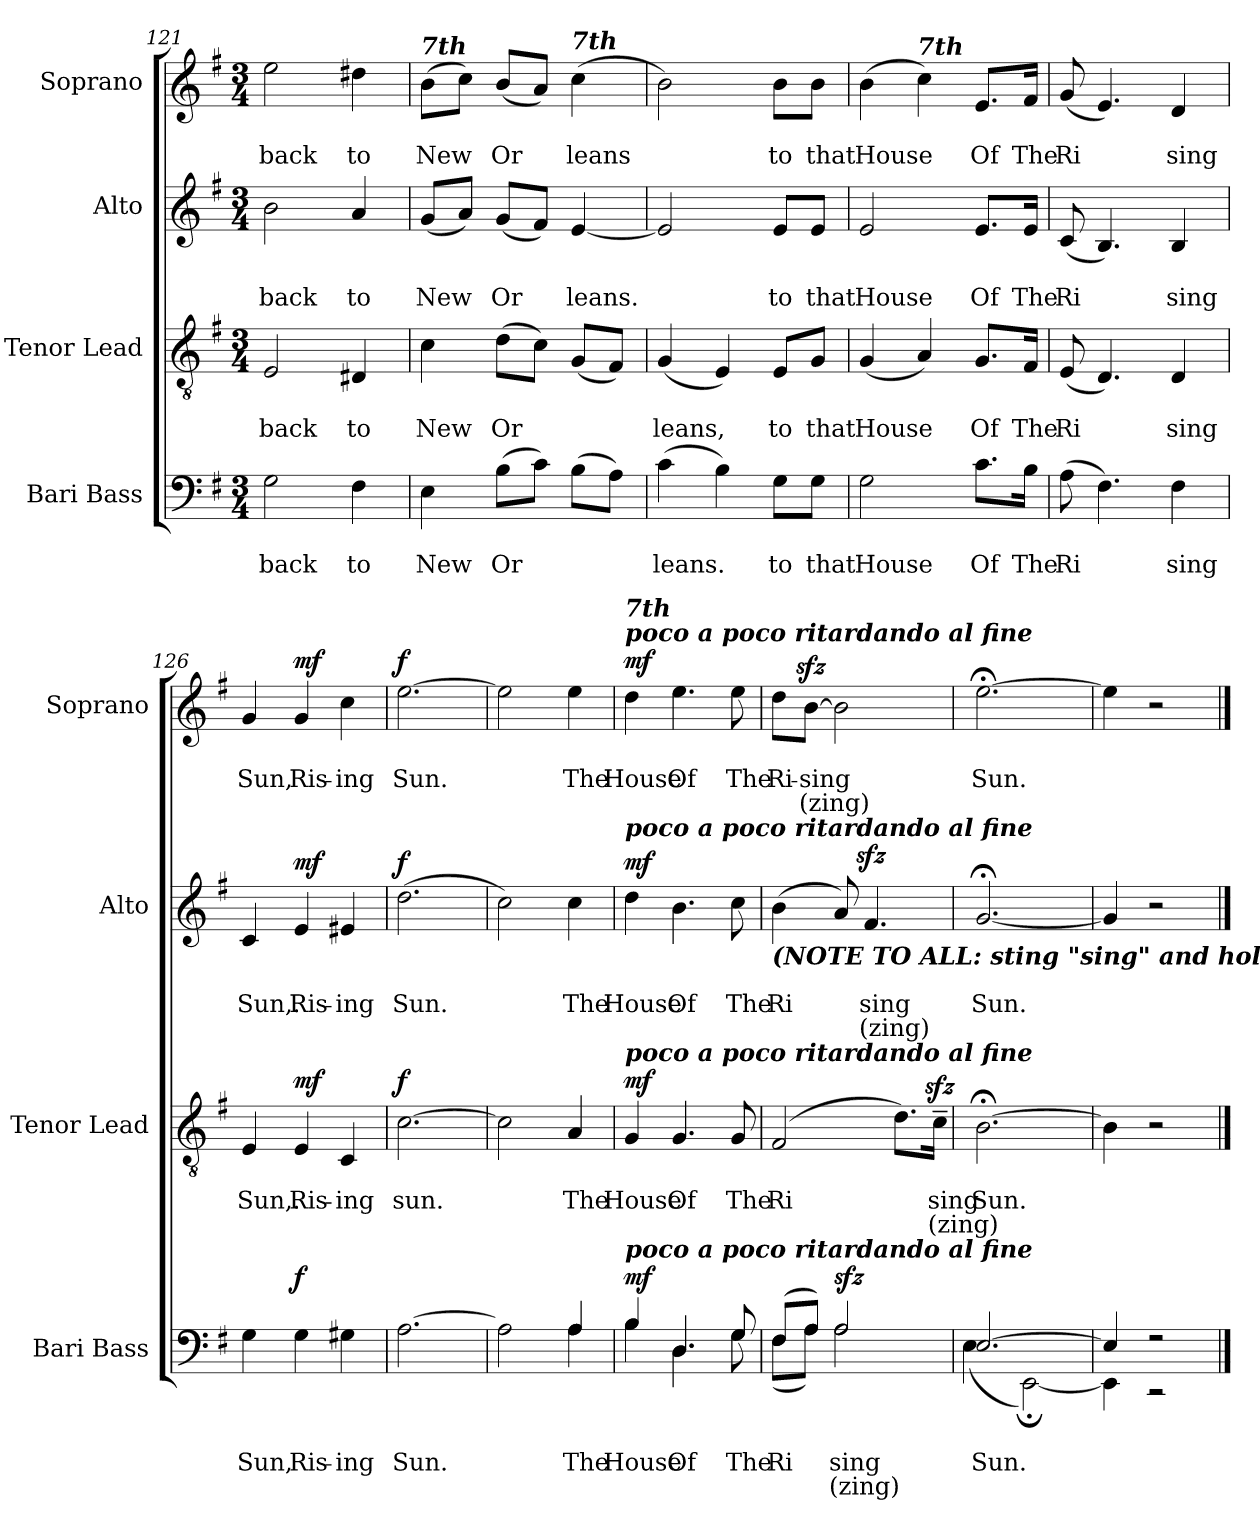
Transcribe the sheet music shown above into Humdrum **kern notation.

**kern	**text	**text	**text	**dynam	**kern	**text	**text	**text	**dynam	**kern	**text	**text	**text	**dynam	**kern	**text	**text	**text	**dynam
*part4	*part4	*part4	*part4	*part4	*part3	*part3	*part3	*part3	*part3	*part2	*part2	*part2	*part2	*part2	*part1	*part1	*part1	*part1	*part1
*staff4	*staff4	*staff4	*staff4	*staff4	*staff3	*staff3	*staff3	*staff3	*staff3	*staff2	*staff2	*staff2	*staff2	*staff2	*staff1	*staff1	*staff1	*staff1	*staff1
*I"Bari Bass	*	*	*	*	*I"Tenor Lead	*	*	*	*	*I"Alto	*	*	*	*	*I"Soprano	*	*	*	*
*I'Bari Bass	*	*	*	*	*I'Tenor  Lead	*	*	*	*	*I'Alto	*	*	*	*	*I'Soprano	*	*	*	*
*clefF4	*	*	*	*	*clefGv2	*	*	*	*	*clefG2	*	*	*	*	*clefG2	*	*	*	*
*k[f#]	*	*	*	*	*k[f#]	*	*	*	*	*k[f#]	*	*	*	*	*k[f#]	*	*	*	*
*M3/4	*	*	*	*	*M3/4	*	*	*	*	*M3/4	*	*	*	*	*M3/4	*	*	*	*
=121	=121	=121	=121	=121	=121	=121	=121	=121	=121	=121	=121	=121	=121	=121	=121	=121	=121	=121	=121
!	!	!LO:LY:b	!	!	!	!	!LO:LY:b	!	!	!	!	!LO:LY:b	!	!	!	!	!LO:LY:b	!	!
2G\	.	back	.	.	2E/	.	back	.	.	2b\	.	back	.	.	2ee\	.	back	.	.
!	!	!LO:LY:b	!	!	!	!	!LO:LY:b	!	!	!	!	!LO:LY:b	!	!	!	!	!LO:LY:b	!	!
4F#\	.	to	.	.	4D#X/	.	to	.	.	4a/	.	to	.	.	4dd#X\	.	to	.	.
=122	=122	=122	=122	=122	=122	=122	=122	=122	=122	=122	=122	=122	=122	=122	=122	=122	=122	=122	=122
!	!	!	!	!	!	!	!	!	!	!	!	!	!	!	!LO:TX:Bi:t=7th	!	!	!	!
!	!	!LO:LY:b	!	!	!	!	!LO:LY:b	!	!	!	!	!LO:LY:b	!	!	!	!	!LO:LY:b	!	!
4E\	.	New	.	.	4c\	.	New	.	.	(<8g/L	.	New	.	.	(>8b\L	.	New	.	.
.	.	.	.	.	.	.	.	.	.	8a/J)	.	.	.	.	8cc\J)	.	.	.	.
!	!	!LO:LY:b	!	!	!	!	!LO:LY:b	!	!	!	!	!LO:LY:b	!	!	!	!	!LO:LY:b	!	!
(>8B\L	.	Or	.	.	(>8d\L	.	Or	.	.	(<8g/L	.	Or	.	.	(>8b/L	.	Or	.	.
8c\J)	.	.	.	.	8c\J)	.	.	.	.	8f#/J)	.	.	.	.	8a/J)	.	.	.	.
!	!	!	!	!	!	!	!	!	!	!	!	!	!	!	!LO:TX:a:Bi:t=7th	!	!	!	!
!	!	!	!	!	!	!	!	!	!	!	!	!LO:LY:b	!	!	!	!	!LO:LY:b	!	!
(>8B\L	.	.	.	.	(<8G/L	.	.	.	.	[4e/	.	leans.	.	.	(>4cc\	.	leans	.	.
8A\J)	.	.	.	.	8F#/J)	.	.	.	.	.	.	.	.	.	.	.	.	.	.
=123	=123	=123	=123	=123	=123	=123	=123	=123	=123	=123	=123	=123	=123	=123	=123	=123	=123	=123	=123
!	!	!LO:LY:b	!	!	!	!	!LO:LY:b	!	!	!	!	!	!	!	!	!	!	!	!
(>4c\	.	leans.	.	.	(<4G/	.	leans,	.	.	2e/]	.	.	.	.	2b\)	.	.	.	.
4B\)	.	.	.	.	4E/)	.	.	.	.	.	.	.	.	.	.	.	.	.	.
!	!	!LO:LY:b	!	!	!	!	!LO:LY:b	!	!	!	!	!LO:LY:b	!	!	!	!	!LO:LY:b	!	!
8G\L	.	to	.	.	8E/L	.	to	.	.	8e/L	.	to	.	.	8b\L	.	to	.	.
!	!	!LO:LY:b	!	!	!	!	!LO:LY:b	!	!	!	!	!LO:LY:b	!	!	!	!	!LO:LY:b	!	!
8G\J	.	that	.	.	8G/J	.	that	.	.	8e/J	.	that	.	.	8b\J	.	that	.	.
=124	=124	=124	=124	=124	=124	=124	=124	=124	=124	=124	=124	=124	=124	=124	=124	=124	=124	=124	=124
!	!	!LO:LY:b	!	!	!	!	!LO:LY:b	!	!	!	!	!LO:LY:b	!	!	!	!	!LO:LY:b	!	!
2G\	.	House	.	.	(<4G/	.	House	.	.	2e/	.	-House	.	.	(>4b\	.	House	.	.
!	!	!	!	!	!	!	!	!	!	!	!	!	!	!	!LO:TX:Bi:t=7th	!	!	!	!
.	.	.	.	.	4A/)	.	.	.	.	.	.	.	.	.	4cc\)	.	.	.	.
!	!	!LO:LY:b	!	!	!	!	!LO:LY:b	!	!	!	!	!LO:LY:b	!	!	!	!	!LO:LY:b	!	!
8.c\L	.	Of	.	.	8.G/L	.	Of	.	.	8.e/L	.	Of	.	.	8.e/L	.	Of	.	.
!	!	!LO:LY:b	!	!	!	!	!LO:LY:b	!	!	!	!	!LO:LY:b	!	!	!	!	!LO:LY:b	!	!
16B\Jk	.	The	.	.	16F#/Jk	.	The	.	.	16e/Jk	.	The	.	.	16f#/Jk	.	The	.	.
=125	=125	=125	=125	=125	=125	=125	=125	=125	=125	=125	=125	=125	=125	=125	=125	=125	=125	=125	=125
!	!	!LO:LY:b	!	!	!	!	!LO:LY:b	!	!	!	!	!LO:LY:b	!	!	!	!	!LO:LY:b	!	!
(>8A\	.	-Ri	.	.	(<8E/	.	Ri	.	.	(<8c/	.	Ri	.	.	(<8g/	.	-Ri	.	.
4.F#\)	.	.	.	.	4.D/)	.	.	.	.	4.B/)	.	.	.	.	4.e/)	.	.	.	.
!	!	!LO:LY:b	!	!	!	!	!LO:LY:b	!	!	!	!	!LO:LY:b	!	!	!	!	!LO:LY:b	!	!
4F#\	.	sing	.	.	4D/	.	sing	.	.	4B/	.	sing	.	.	4d/	.	sing	.	.
=126	=126	=126	=126	=126	=126	=126	=126	=126	=126	=126	=126	=126	=126	=126	=126	=126	=126	=126	=126
!	!	!LO:LY:b	!	!	!	!	!LO:LY:b	!	!	!	!	!LO:LY:b	!	!	!	!	!LO:LY:b	!	!
4G\	.	Sun,	.	.	4E/	.	Sun,.	.	.	4c/	.	Sun,.	.	.	4g/	.	Sun,	.	.
!	!	!LO:LY:b	!	!LO:DY:a	!	!	!LO:LY:b	!	!LO:DY:a	!	!	!LO:LY:b	!	!LO:DY:a	!	!	!LO:LY:b	!	!LO:DY:a
4G\	.	Ris-	.	f	4E/	.	Ris-	.	mf	4e/	.	Ris-	.	mf	4g/	.	Ris-	.	mf
!	!	!LO:LY:b	!	!	!	!	!LO:LY:b	!	!	!	!	!LO:LY:b	!	!	!	!	!LO:LY:b	!	!
4G#X\	.	-ing	.	.	4C/	.	-ing	.	.	4e#X/	.	-ing	.	.	4cc\	.	-ing	.	.
!!LO:LB:g=z
=127	=127	=127	=127	=127	=127	=127	=127	=127	=127	=127	=127	=127	=127	=127	=127	=127	=127	=127	=127
!	!	!LO:LY:b	!	!	!	!	!LO:LY:b	!	!LO:DY:a	!	!	!LO:LY:b	!	!LO:DY:a	!	!	!LO:LY:b	!	!LO:DY:a
[2.A\	.	Sun.	.	.	[2.c\	.	sun.	.	f	(>2.dd\	.	Sun.	.	f	[2.ee\	.	Sun.	.	f
=128	=128	=128	=128	=128	=128	=128	=128	=128	=128	=128	=128	=128	=128	=128	=128	=128	=128	=128	=128
*^	*	*	*	*	*	*	*	*	*	*	*	*	*	*	*	*	*	*	*
2A\]	2ryy	.	.	.	.	2c\]	.	.	.	.	2cc\)	.	.	.	.	2ee\]	.	.	.	.
!	!	!	!LO:LY:b	!	!	!	!	!LO:LY:b	!	!	!	!	!LO:LY:b	!	!	!	!	!LO:LY:b	!	!
4A/	4A\	.	The	.	.	4A/	.	The	.	.	4cc\	.	The	.	.	4ee\	.	The	.	.
=129	=129	=129	=129	=129	=129	=129	=129	=129	=129	=129	=129	=129	=129	=129	=129	=129	=129	=129	=129	=129
*	*	*	*	*	*	*	*	*	*	*	*	*	*	*	*	*MM60	*	*	*	*
!	!	!	!	!	!	!	!	!	!	!	!	!	!	!	!	!LO:TX:a:Bi:t=poco a poco ritardando al fine	!	!	!	!
!	!	!	!	!	!	!	!	!	!	!	!	!	!	!	!	!LO:TX:a:Bi:t=7th	!	!	!	!
!	!	!	!	!	!	!	!	!	!	!	!LO:TX:a:Bi:t=poco a poco ritardando al fine	!	!	!	!	!	!	!	!	!
!	!	!	!	!	!	!LO:TX:a:Bi:t=poco a poco ritardando al fine	!	!	!	!	!	!	!	!	!	!	!	!	!	!
!LO:TX:a:Bi:t=poco a poco ritardando al fine	!	!	!	!	!	!	!	!	!	!	!	!	!	!	!	!	!	!	!	!
!	!	!	!LO:LY:b	!	!LO:DY:a	!	!	!LO:LY:b	!	!LO:DY:a	!	!	!LO:LY:b	!	!LO:DY:a	!	!	!LO:LY:b	!	!LO:DY:a
4B/	4B\	.	House	.	mf	4G/	.	House	.	mf	4dd\	.	House	.	mf	4dd\	.	House	.	mf
!	!	!	!LO:LY:b	!	!	!	!	!LO:LY:b	!	!	!	!	!LO:LY:b	!	!	!	!	!LO:LY:b	!	!
4.D/	4.D\	.	Of	.	.	4.G/	.	Of	.	.	4.b\	.	Of	.	.	4.ee\	.	Of	.	.
!	!	!	!LO:LY:b	!	!	!	!	!LO:LY:b	!	!	!	!	!LO:LY:b	!	!	!	!	!LO:LY:b	!	!
8G/	8G\	.	The	.	.	8G/	.	The	.	.	8cc\	.	The	.	.	8ee\	.	The	.	.
=130	=130	=130	=130	=130	=130	=130	=130	=130	=130	=130	=130	=130	=130	=130	=130	=130	=130	=130	=130	=130
!	!	!	!	!	!	!	!	!	!	!	!	!	!	!	!	!LO:TX:b:Bi:t=[NOTE TO ALL&colon;  sting "sing" and hold the ng to end of the measure]	!	!	!	!
!	!	!	!	!	!	!	!	!	!	!	!LO:TX:b:Bi:t=(NOTE TO ALL&colon; sting "sing" and hold the ng to end of meas..)	!	!	!	!	!	!	!	!	!
!	!	!	!LO:LY:b	!	!	!	!	!LO:LY:b	!	!	!	!	!LO:LY:b	!	!	!	!	!LO:LY:b	!	!
*	*	*	*	*	*	*	*	*	*	*	*	*	*	*	*	*^	*	*	*	*
*	*	*	*	*	*	*	*	*	*	*	*	*	*	*	*	*	*^	*	*	*	*
(>8F#/L	(<8F#\L	.	-Ri	.	.	(>2F#/	.	-Ri	.	.	(>4b\	.	-Ri	.	.	8dd\L	2ryy	2ryy	.	Ri-	.	.
!	!	!	!	!	!	!	!	!	!	!	!	!	!	!	!	!	!	!	!	!LO:LY:b	!LO:LY:b	!
8A/J)	8A\J)	.	.	.	.	.	.	.	.	.	.	.	.	.	.	[8bzz>\J	.	.	.	-sing	(zing)	.
!	!	!	!LO:LY:b	!LO:LY:b	!LO:DY:a	!	!	!	!	!	!	!	!	!	!	!	!	!	!	!	!	!
2A/	2A\	.	sing	(zing)	sfz	.	.	.	.	.	8a/)	.	.	.	.	2b\]	.	.	.	.	.	.
!	!	!	!	!	!	!	!	!	!	!	!	!	!LO:LY:b	!LO:LY:b	!	!	!	!	!	!	!	!
.	.	.	.	.	.	.	.	.	.	.	4.f#zz>/	.	sing	(zing)	.	.	.	.	.	.	.	.
*	*	*	*	*	*	*	*	*	*	*	*	*	*	*	*	*MM30	*	*	*	*	*	*
.	.	.	.	.	.	8.d\L)	.	.	.	.	.	.	.	.	.	.	4ryy	8.ryy	.	.	.	.
*	*	*	*	*	*	*	*	*	*	*	*	*	*	*	*	*MM20	*	*	*	*	*	*
!	!	!	!	!	!	!	!	!LO:LY:b	!LO:LY:b	!	!	!	!	!	!	!	!	!	!	!	!	!
.	.	.	.	.	.	16czz>~\Jk	.	sing	(zing)	.	.	.	.	.	.	.	.	16ryy	.	.	.	.
*	*	*	*	*	*	*	*	*	*	*	*	*	*	*	*	*v	*v	*v	*	*	*	*
=131	=131	=131	=131	=131	=131	=131	=131	=131	=131	=131	=131	=131	=131	=131	=131	=131	=131	=131	=131	=131
*	*	*	*	*	*	*	*	*	*	*	*	*	*	*	*	*MM20	*	*	*	*
*	*	*	*	*	*	*	*	*	*	*	*	*	*	*	*	*^	*	*	*	*
*	*	*	*	*	*	*	*	*	*	*	*	*	*	*	*	*	*^	*	*	*	*
!	!	!	!LO:LY:b	!	!	!	!	!LO:LY:b	!	!	!	!	!LO:LY:b	!	!	!	!	!	!	!LO:LY:b	!	!
*	*	*	*	*	*	*	*	*	*	*	*	*	*	*	*	*	*v	*v	*	*	*	*
[2.E/	(<4E\	.	Sun.	.	.	[2.B;<\	.	Sun.	.	.	[2.g;</	.	Sun.	.	.	[2.ee;<\	4ryy	.	Sun.	.	.
*	*	*	*	*	*	*	*	*	*	*	*	*	*	*	*	*MM30	*	*	*	*	*
.	[2EE;<\)	.	.	.	.	.	.	.	.	.	.	.	.	.	.	.	2ryy	.	.	.	.
*	*	*	*	*	*	*	*	*	*	*	*	*	*	*	*	*v	*v	*	*	*	*
=132	=132	=132	=132	=132	=132	=132	=132	=132	=132	=132	=132	=132	=132	=132	=132	=132	=132	=132	=132	=132
4E/]	4EE\]	.	.	.	.	4B\]	.	.	.	.	4g/]	.	.	.	.	4ee\]	.	.	.	.
2r	2r	.	.	.	.	2r	.	.	.	.	2r	.	.	.	.	2r	.	.	.	.
*v	*v	*	*	*	*	*	*	*	*	*	*	*	*	*	*	*	*	*	*	*
==	==	==	==	==	==	==	==	==	==	==	==	==	==	==	==	==	==	==	==
*-	*-	*-	*-	*-	*-	*-	*-	*-	*-	*-	*-	*-	*-	*-	*-	*-	*-	*-	*-
